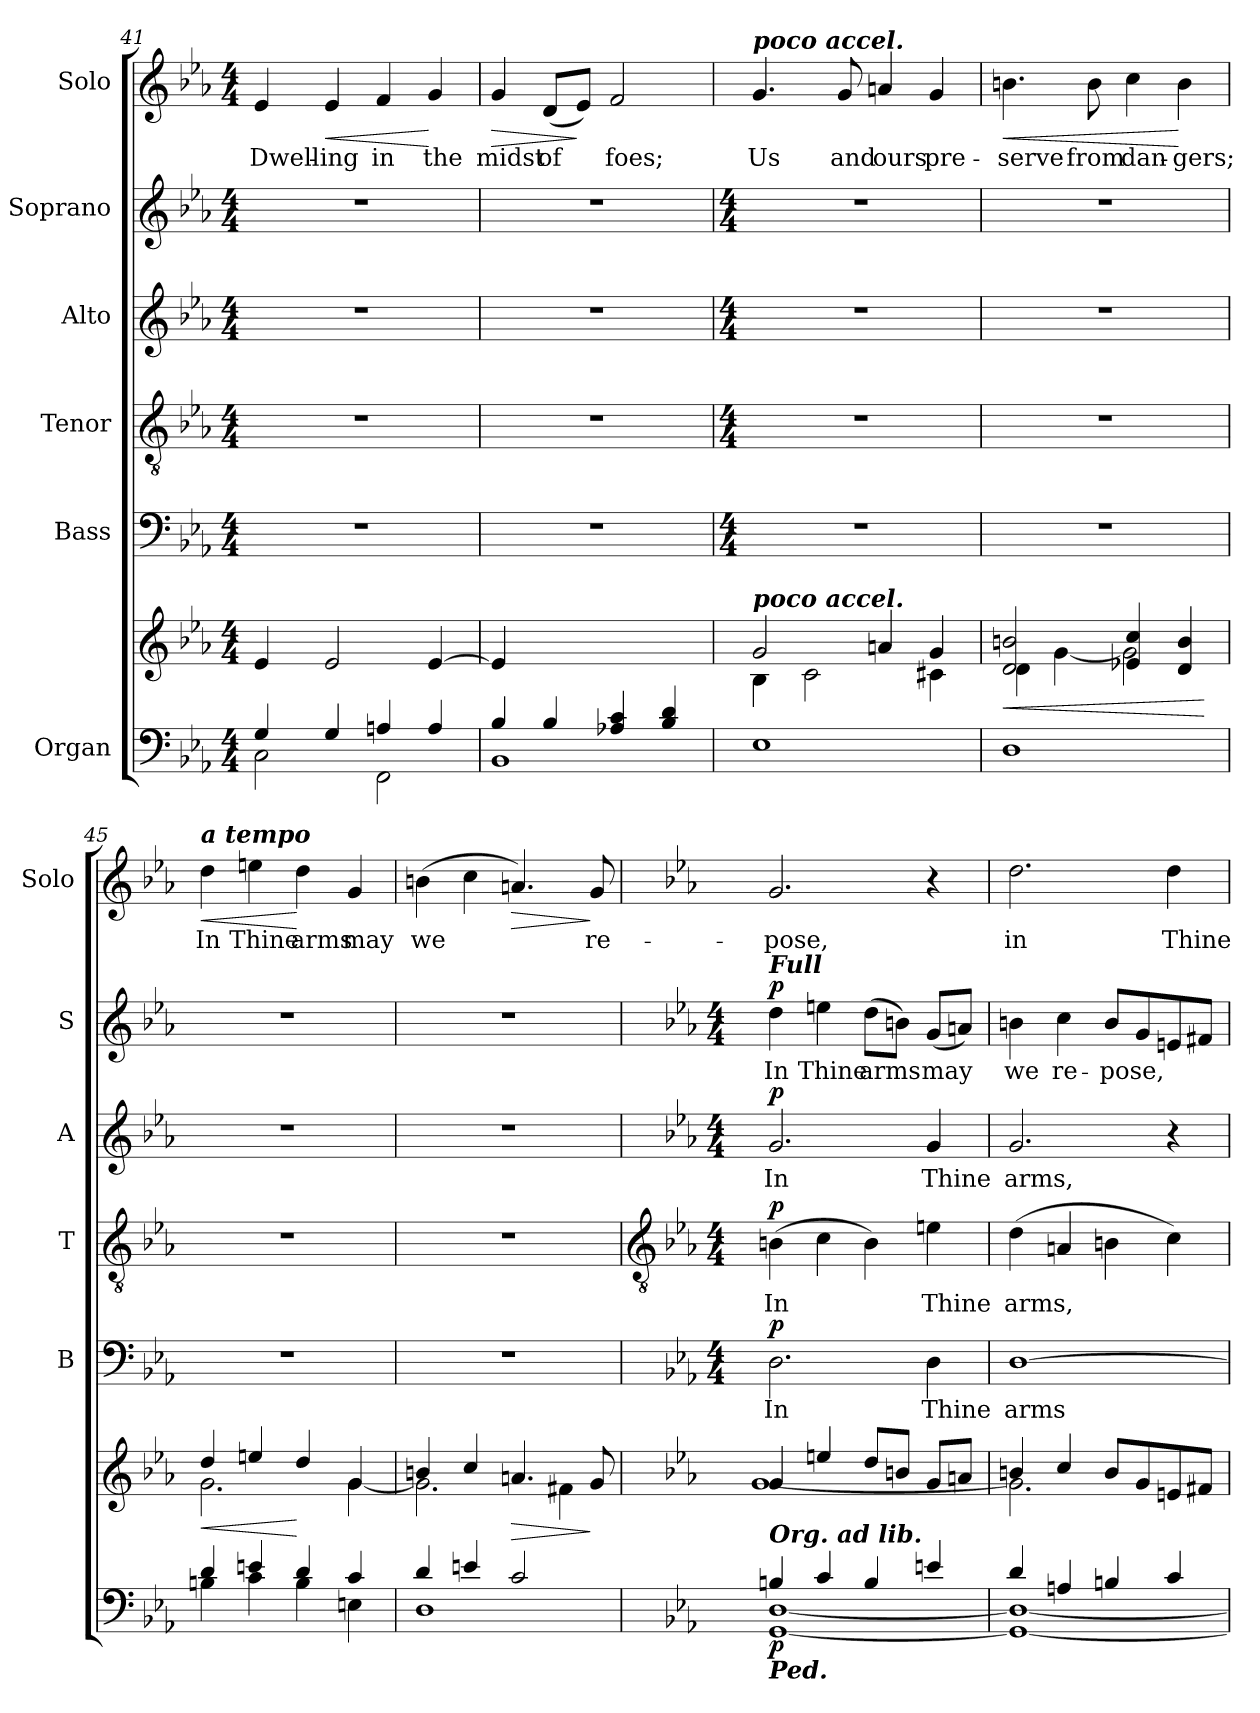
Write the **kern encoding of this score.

**kern	**kern	**dynam	**kern	**text	**dynam	**kern	**text	**dynam	**kern	**text	**dynam	**kern	**text	**dynam	**kern	**text	**dynam
*part6	*part6	*part6	*part5	*part5	*part5	*part4	*part4	*part4	*part3	*part3	*part3	*part2	*part2	*part2	*part1	*part1	*part1
*staff7	*staff6	*staff6/7	*staff5	*staff5	*staff5	*staff4	*staff4	*staff4	*staff3	*staff3	*staff3	*staff2	*staff2	*staff2	*staff1	*staff1	*staff1
*I"Organ	*	*	*I"Bass	*	*	*I"Tenor	*	*	*I"Alto	*	*	*I"Soprano	*	*	*I"Solo	*	*
*	*	*	*I'B	*	*	*I'T	*	*	*I'A	*	*	*I'S	*	*	*I'Solo	*	*
*clefF4	*clefG2	*	*clefF4	*	*	*clefGv2	*	*	*clefG2	*	*	*clefG2	*	*	*clefG2	*	*
*k[b-e-a-]	*k[b-e-a-]	*	*k[b-e-a-]	*	*	*k[b-e-a-]	*	*	*k[b-e-a-]	*	*	*k[b-e-a-]	*	*	*k[b-e-a-]	*	*
*E-:	*E-:	*	*E-:	*	*	*E-:	*	*	*E-:	*	*	*E-:	*	*	*E-:	*	*
*M4/4	*M4/4	*	*M4/4	*	*	*M4/4	*	*	*M4/4	*	*	*M4/4	*	*	*M4/4	*	*
=41	=41	=41	=41	=41	=41	=41	=41	=41	=41	=41	=41	=41	=41	=41	=41	=41	=41
*^	*^	*	*	*	*	*	*	*	*	*	*	*	*	*	*	*	*
!	!	!	!	!	!	!	!	!	!	!	!	!	!	!	!	!	!	!LO:LY:b	!
4G/	2C\	4e-/	1ryy	.	1r	.	.	1r	.	.	1r	.	.	1r	.	.	4e-	Dwell-	.
!	!	!	!	!	!	!	!	!	!	!	!	!	!	!	!	!	!	!LO:LY:b	!LO:HP:b
4G/	.	2e-/	.	.	.	.	.	.	.	.	.	.	.	.	.	.	4e-	-ing	<
!	!	!	!	!	!	!	!	!	!	!	!	!	!	!	!	!	!	!LO:LY:b	!
4An/	2FF\	.	.	.	.	.	.	.	.	.	.	.	.	.	.	.	4f	in	.
!	!	!	!	!	!	!	!	!	!	!	!	!	!	!	!	!	!	!LO:LY:b	!
4A/	.	[4e-/	.	.	.	.	.	.	.	.	.	.	.	.	.	.	4g	the	[
=42	=42	=42	=42	=42	=42	=42	=42	=42	=42	=42	=42	=42	=42	=42	=42	=42	=42	=42	=42
!	!	!	!	!	!	!	!	!	!	!	!	!	!	!	!	!	!	!LO:LY:b	!LO:HP:b
4B-/	1BB-\	4e-/]	1ryy	.	1r	.	.	1r	.	.	1r	.	.	1r	.	.	4g	midst	>
!	!	!	!	!	!	!	!	!	!	!	!	!	!	!	!	!	!	!LO:LY:b	!
4B-/	.	2.ryy	.	.	.	.	.	.	.	.	.	.	.	.	.	.	(<8dL	of	.
.	.	.	.	.	.	.	.	.	.	.	.	.	.	.	.	.	8e-J)	.	]
!	!	!	!	!	!	!	!	!	!	!	!	!	!	!	!	!	!	!LO:LY:b	!
4A-X/ 4c/	.	.	.	.	.	.	.	.	.	.	.	.	.	.	.	.	2f	foes;	.
4B-/ 4d/	.	.	.	.	.	.	.	.	.	.	.	.	.	.	.	.	.	.	.
!!LO:LB:g=z
=43	=43	=43	=43	=43	=43	=43	=43	=43	=43	=43	=43	=43	=43	=43	=43	=43	=43	=43	=43
*	*	*	*	*	*M4/4	*	*	*M4/4	*	*	*M4/4	*	*	*M4/4	*	*	*	*	*
!	!	!	!	!	!	!	!	!	!	!	!	!	!	!	!	!	!LO:TX:a:Bi:t=poco accel.	!	!
!	!	!LO:TX:a:Bi:t=poco accel.	!	!	!	!	!	!	!	!	!	!	!	!	!	!	!	!	!
!	!	!	!	!	!	!	!	!	!	!	!	!	!	!	!	!	!	!LO:LY:b	!
1ryy	1E-\	2g/	4B-\	.	1r	.	.	1r	.	.	1r	.	.	1r	.	.	4.g	Us	.
.	.	.	2c\	.	.	.	.	.	.	.	.	.	.	.	.	.	.	.	.
!	!	!	!	!	!	!	!	!	!	!	!	!	!	!	!	!	!	!LO:LY:b	!
.	.	.	.	.	.	.	.	.	.	.	.	.	.	.	.	.	8g	and	.
!	!	!	!	!	!	!	!	!	!	!	!	!	!	!	!	!	!	!LO:LY:b	!
.	.	4an/	.	.	.	.	.	.	.	.	.	.	.	.	.	.	4an	ours	.
!	!	!	!	!	!	!	!	!	!	!	!	!	!	!	!	!	!	!LO:LY:b	!
.	.	4g/	4c#X\	.	.	.	.	.	.	.	.	.	.	.	.	.	4g	pre-	.
=44	=44	=44	=44	=44	=44	=44	=44	=44	=44	=44	=44	=44	=44	=44	=44	=44	=44	=44	=44
!	!	!	!	!LO:HP:b	!	!	!	!	!	!	!	!	!	!	!	!	!	!LO:LY:b	!LO:HP:b
1ryy	1D\	2d/ 2bn/	4d\	<	1r	.	.	1r	.	.	1r	.	.	1r	.	.	4.bn	-serve	<
.	.	.	[4g\	.	.	.	.	.	.	.	.	.	.	.	.	.	.	.	.
!	!	!	!	!	!	!	!	!	!	!	!	!	!	!	!	!	!	!LO:LY:b	!
.	.	.	.	.	.	.	.	.	.	.	.	.	.	.	.	.	8b	from	.
!	!	!	!	!	!	!	!	!	!	!	!	!	!	!	!	!	!	!LO:LY:b	!
.	.	4e-X/ 4cc/	2g\]	.	.	.	.	.	.	.	.	.	.	.	.	.	4cc	dan-	.
!	!	!	!	!	!	!	!	!	!	!	!	!	!	!	!	!	!	!LO:LY:b	!
.	.	4d/ 4b/	.	.	.	.	.	.	.	.	.	.	.	.	.	.	4b	-gers;	[
*v	*v	*	*	*	*	*	*	*	*	*	*	*	*	*	*	*	*	*	*
*	*v	*v	*	*	*	*	*	*	*	*	*	*	*	*	*	*	*	*
.	.	[	.	.	.	.	.	.	.	.	.	.	.	.	.	.	.
=45	=45	=45	=45	=45	=45	=45	=45	=45	=45	=45	=45	=45	=45	=45	=45	=45	=45
*^	*	*	*	*	*	*	*	*	*	*	*	*	*	*	*	*	*
!	!	!	!	!	!	!	!	!	!	!	!	!	!	!	!	!LO:TX:a:Bi:t=a tempo	!	!
!	!	!LO:TX:a:Bi:t=a tempo	!	!	!	!	!	!	!	!	!	!	!	!	!	!	!	!
!	!	!	!LO:HP:b	!	!	!	!	!	!	!	!	!	!	!	!	!	!LO:LY:b	!LO:HP:b
*	*	*^	*	*	*	*	*	*	*	*	*	*	*	*	*	*	*	*
4d/	4Bn\	4dd/	2.g\	<	1r	.	.	1r	.	.	1r	.	.	1r	.	.	4dd	In	<
!	!	!	!	!	!	!	!	!	!	!	!	!	!	!	!	!	!	!LO:LY:b	!
4en/	4c\	4een/	.	.	.	.	.	.	.	.	.	.	.	.	.	.	4een	Thine	.
!	!	!	!	!	!	!	!	!	!	!	!	!	!	!	!	!	!	!LO:LY:b	!
4d/	4B\	4dd/	.	[	.	.	.	.	.	.	.	.	.	.	.	.	4dd	arms	[
!	!	!	!	!	!	!	!	!	!	!	!	!	!	!	!	!	!	!LO:LY:b	!
4c/	4En\	4g/	[4g\	.	.	.	.	.	.	.	.	.	.	.	.	.	4g	may	.
=46	=46	=46	=46	=46	=46	=46	=46	=46	=46	=46	=46	=46	=46	=46	=46	=46	=46	=46	=46
!	!	!	!	!	!	!	!	!	!	!	!	!	!	!	!	!	!	!LO:LY:b	!
4d/	1D\	4bn/	2.g\]	.	1r	.	.	1r	.	.	1r	.	.	1r	.	.	(>4bn	we	.
4en/	.	4cc/	.	.	.	.	.	.	.	.	.	.	.	.	.	.	4cc	.	.
!	!	!	!	!LO:HP:b	!	!	!	!	!	!	!	!	!	!	!	!	!	!	!LO:HP:b
2c/	.	4.an/	.	>	.	.	.	.	.	.	.	.	.	.	.	.	4.an)	.	>
.	.	.	4f#X\	.	.	.	.	.	.	.	.	.	.	.	.	.	.	.	.
!	!	!	!	!	!	!	!	!	!	!	!	!	!	!	!	!	!	!LO:LY:b	!
.	.	8g/	.	]	.	.	.	.	.	.	.	.	.	.	.	.	8g	re-	]
!!LO:LB:g=z
=47	=47	=47	=47	=47	=47	=47	=47	=47	=47	=47	=47	=47	=47	=47	=47	=47	=47	=47	=47
*	*	*	*	*	*	*	*	*clefGv2	*	*	*	*	*	*	*	*	*	*	*
*	*	*	*	*	*k[b-e-a-]	*	*	*k[b-e-a-]	*	*	*k[b-e-a-]	*	*	*k[b-e-a-]	*	*	*	*	*
*	*	*	*	*	*E-:	*	*	*E-:	*	*	*E-:	*	*	*E-:	*	*	*	*	*
*	*	*	*	*	*M4/4	*	*	*M4/4	*	*	*M4/4	*	*	*M4/4	*	*	*	*	*
!	!	!	!	!	!	!	!	!	!	!	!	!	!	!LO:TX:a:Bi:t=Full	!	!	!	!	!
!LO:TX:a:Bi:t=Org. ad lib.	!	!	!	!	!	!	!	!	!	!	!	!	!	!	!	!	!	!	!
!LO:TX:b:Bi:t=Ped.	!	!	!	!	!	!	!	!	!	!	!	!	!	!	!	!	!	!	!
!	!	!	!	!LO:DY:b=2	!	!LO:LY:b	!LO:DY:b	!	!LO:LY:b	!LO:DY:b	!	!LO:LY:b	!LO:DY:b	!	!LO:LY:b	!LO:DY:b	!	!LO:LY:b	!
4Bn/	[1GG\ [1D\	4g/	[1g\	p	2.D	In	p	(>4Bn	In	p	2.g	In	p	4dd	In	p	2.g	-pose,	.
!	!	!	!	!	!	!	!	!	!	!	!	!	!	!	!LO:LY:b	!	!	!	!
4c/	.	4een/	.	.	.	.	.	4c	.	.	.	.	.	4een	Thine	.	.	.	.
!	!	!	!	!	!	!	!	!	!	!	!	!	!	!	!LO:LY:b	!	!	!	!
4B/	.	8dd/L	.	.	.	.	.	4B)	.	.	.	.	.	(>8ddL	arms	.	.	.	.
.	.	8bn/J	.	.	.	.	.	.	.	.	.	.	.	8bnJ)	.	.	.	.	.
!	!	!	!	!	!	!LO:LY:b	!	!	!LO:LY:b	!	!	!LO:LY:b	!	!	!LO:LY:b	!	!	!	!
4en/	.	8g/L	.	.	4D	Thine	.	4en	Thine	.	4g	Thine	.	(<8gL	may	.	4r	.	.
.	.	8an/J	.	.	.	.	.	.	.	.	.	.	.	8anJ)	.	.	.	.	.
=48	=48	=48	=48	=48	=48	=48	=48	=48	=48	=48	=48	=48	=48	=48	=48	=48	=48	=48	=48
!	!	!	!	!	!	!LO:LY:b	!	!	!LO:LY:b	!	!	!LO:LY:b	!	!	!LO:LY:b	!	!	!LO:LY:b	!
4d/	1GG\_ 1D\_	4bn/	2.g\]	.	[1D	arms	.	(>4d	arms,	.	2.g	arms,	.	4bn	we	.	2.dd	in	.
!	!	!	!	!	!	!	!	!	!	!	!	!	!	!	!LO:LY:b	!	!	!	!
4An/	.	4cc/	.	.	.	.	.	4An	.	.	.	.	.	4cc	re-	.	.	.	.
!	!	!	!	!	!	!	!	!	!	!	!	!	!	!	!LO:LY:b	!	!	!	!
4Bn/	.	8b/L	.	.	.	.	.	4Bn	.	.	.	.	.	8bL	-pose,	.	.	.	.
.	.	8g/	.	.	.	.	.	.	.	.	.	.	.	8g	.	.	.	.	.
!	!	!	!	!	!	!	!	!	!	!	!	!	!	!	!	!	!	!LO:LY:b	!
4c/	.	8en/	4ryy	.	.	.	.	4c)	.	.	4r	.	.	8en	.	.	4dd	Thine	.
.	.	8f#X/J	.	.	.	.	.	.	.	.	.	.	.	8f#XJ	.	.	.	.	.
*v	*v	*	*	*	*	*	*	*	*	*	*	*	*	*	*	*	*	*	*
*	*v	*v	*	*	*	*	*	*	*	*	*	*	*	*	*	*	*	*
=	=	=	=	=	=	=	=	=	=	=	=	=	=	=	=	=	=
*-	*-	*-	*-	*-	*-	*-	*-	*-	*-	*-	*-	*-	*-	*-	*-	*-	*-
